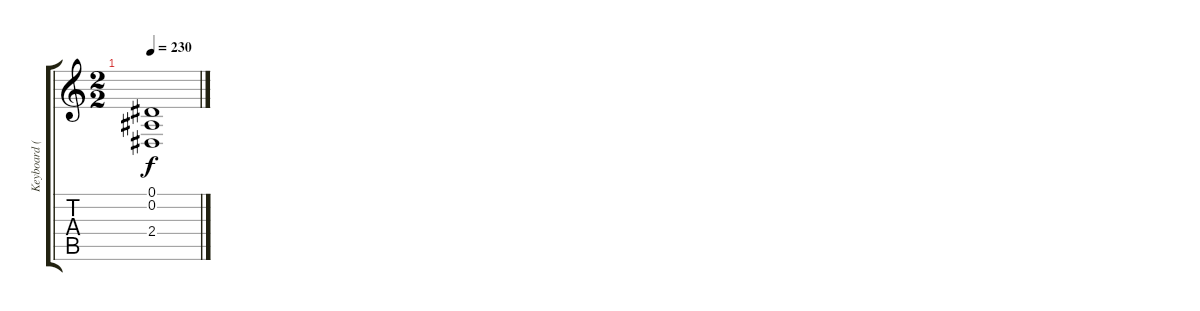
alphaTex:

\track ("Keyboard (Jens Johansson)" "Keyboard (") {instrument choiraahs}
\staff {score tabs}
\tuning (Eb4 Bb3 Gb3 Db3 Ab2 Eb2) {hide}
\ts (2 2)
\tempo 230
\clef g2
\ks c
(0.1{t} 0.2{t} 2.4{t}).1{dy f}
